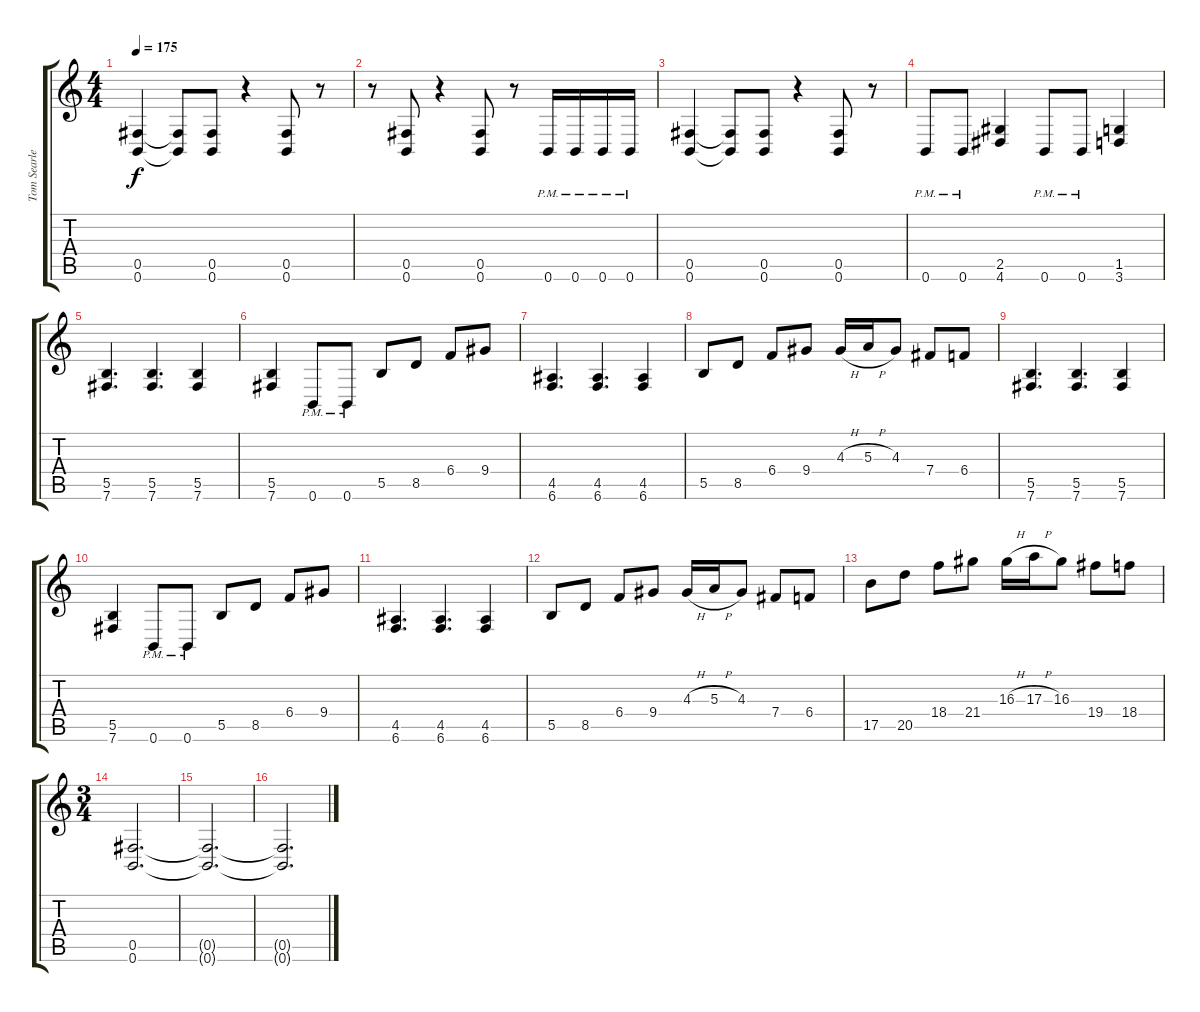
\track ("Tom Searle (Left)" "Tom Searle") {instrument distortionguitar}
\staff {score tabs}
\tuning (Db4 Ab3 E3 B2 Gb2 B1) {hide}
\ts (4 4)
\tempo 175
\clef g2
\ks c
(0.5 0.6).4{dy f} (0.5{t} 0.6{t}).8 (0.5 0.6).8 r.4 (0.5 0.6).8 r.8 |
r.8 (0.5 0.6).8 r.4 (0.5 0.6).8 r.8 0.6{pm}.16 0.6{pm}.16 0.6{pm}.16 0.6{pm}.16 |
(0.5 0.6).4 (0.5{t} 0.6{t}).8 (0.5 0.6).8 r.4 (0.5 0.6).8 r.8 |
0.6{pm}.8 0.6{pm}.8 (2.5 4.6).4 0.6{pm}.8 0.6{pm}.8 (1.5 3.6).4 |
(5.5 7.6).4{d} (5.5 7.6).4{d} (5.5 7.6).4 |
(5.5 7.6).4 0.6{pm}.8 0.6{pm}.8 5.5.8 8.5.8 6.4.8 9.4.8 |
(4.5 6.6).4{d} (4.5 6.6).4{d} (4.5 6.6).4 |
5.5.8 8.5.8 6.4.8 9.4.8 4.3{h}.16 5.3{h}.16 4.3.8 7.4.8 6.4.8 |
(5.5 7.6).4{d} (5.5 7.6).4{d} (5.5 7.6).4 |
(5.5 7.6).4 0.6{pm}.8 0.6{pm}.8 5.5.8 8.5.8 6.4.8 9.4.8 |
(4.5 6.6).4{d} (4.5 6.6).4{d} (4.5 6.6).4 |
5.5.8 8.5.8 6.4.8 9.4.8 4.3{h}.16 5.3{h}.16 4.3.8 7.4.8 6.4.8 |
17.5.8 20.5.8 18.4.8 21.4.8 16.3{h}.16 17.3{h}.16 16.3.8 19.4.8 18.4.8 |
\ts (3 4)
(0.5 0.6).2{d} |
(0.5{t} 0.6{t}).2{d} |
(0.5{t} 0.6{t}).2{d}
